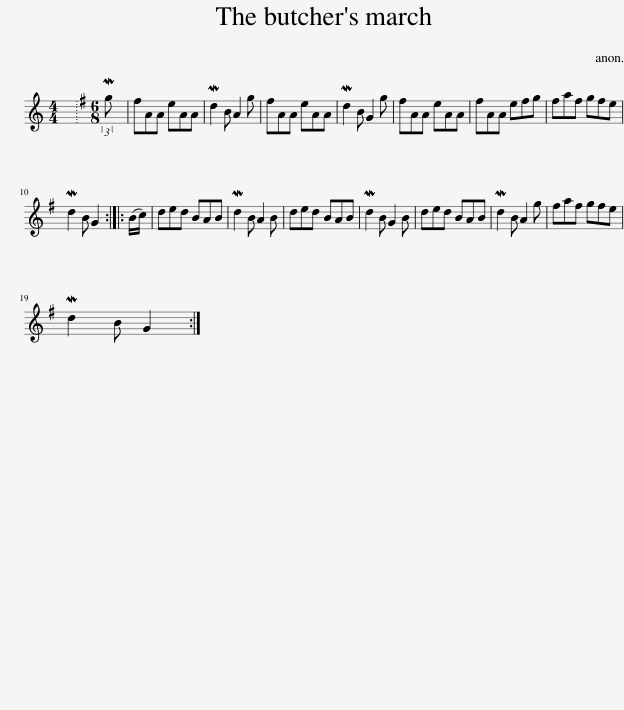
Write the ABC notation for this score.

X:1
L:1/8
M:4/4
I:linebreak $
K:C
V:1 treble
V:1
 x8 |[K:G][M:6/8] (3:2:1Mg x/12 | fAA eAA | Md2 B A2 g | fAA eAA | %5
 Md2 B G2 g | fAA eAA | fAA efg | faf gfe |$ Md2 B G2 :: %10
 (B/c/) | ded BAB | Md2 B A2 B | ded BAB | Md2 B G2 B | %15
 ded BAB | Md2 B A2 g | faf gfe |$ Md2 B G2 :| %19
